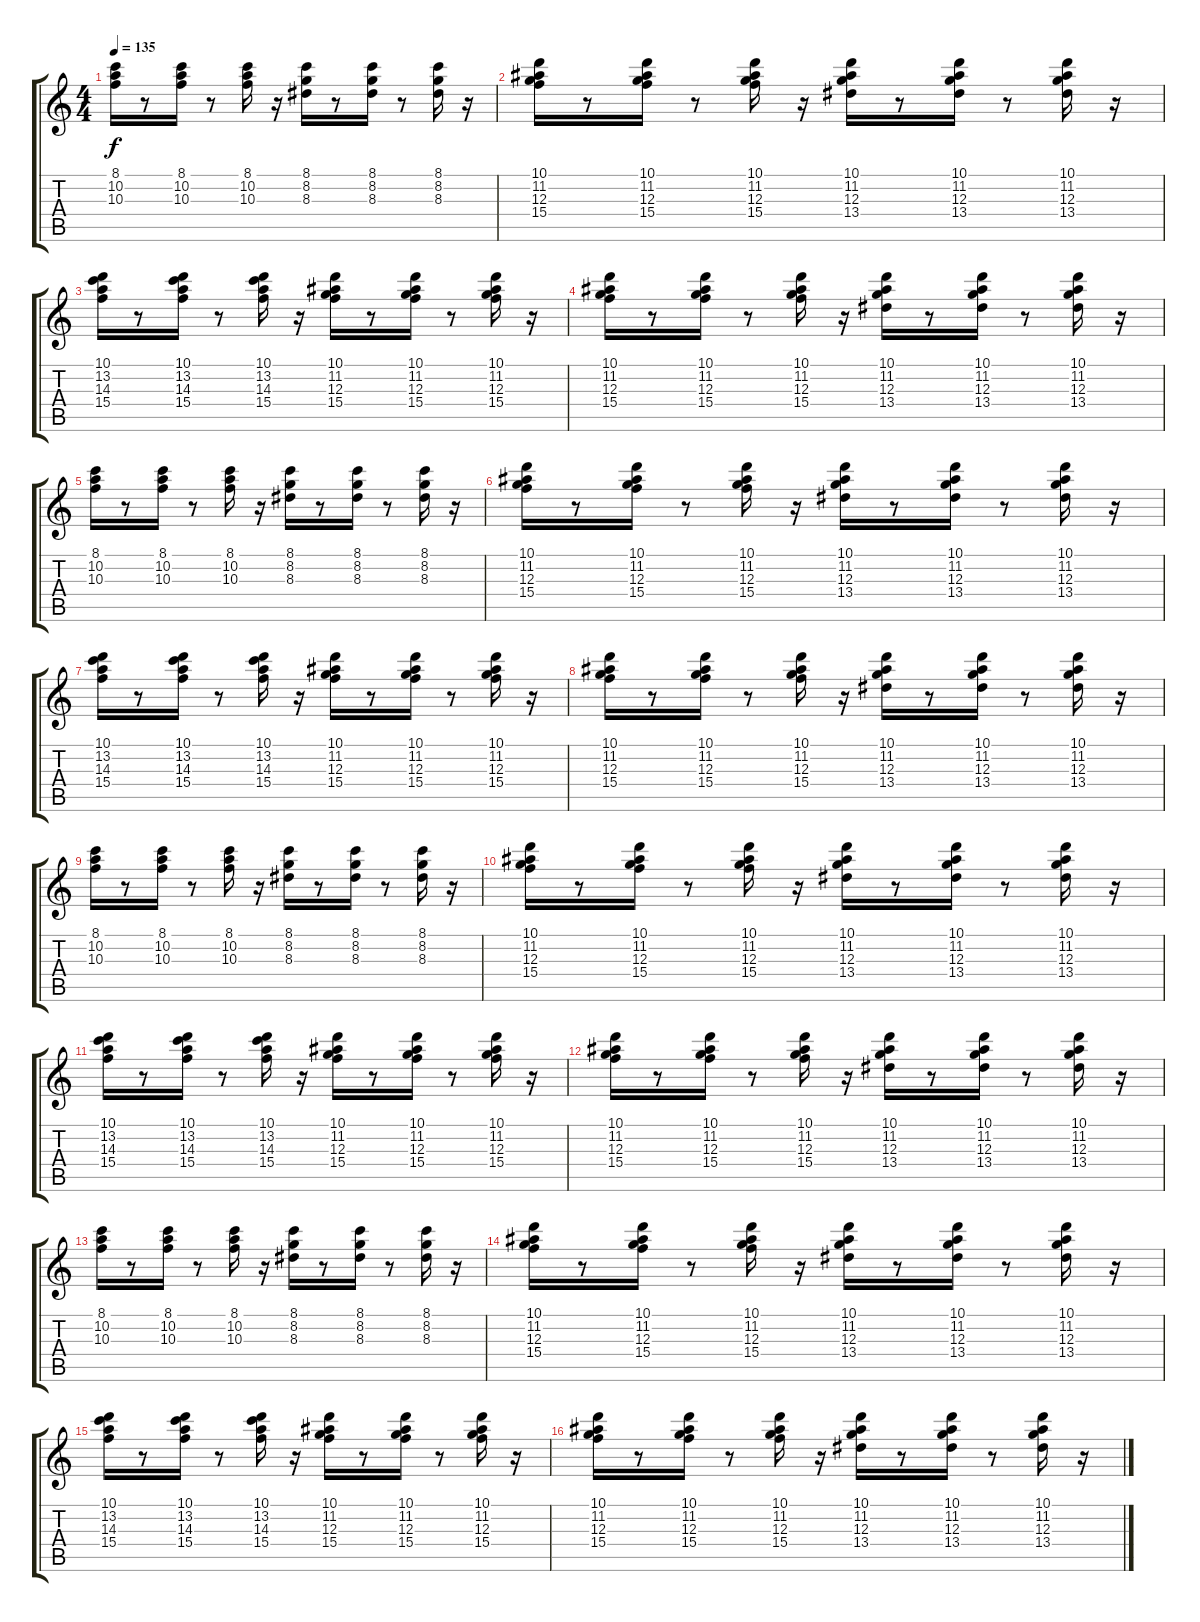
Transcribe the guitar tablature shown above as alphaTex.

\track "" {instrument slapbass2}
\staff {score tabs}
\tuning (E4 B3 G3 D3 A2 E2) {hide}
\ts (4 4)
\tempo 135
\clef g2
\ks c
(8.1 10.2 10.3).16{dy f} r.8 (8.1 10.2 10.3).16 r.8 (8.1 10.2 10.3).16 r.16 (8.1 8.2 8.3).16 r.8 (8.1 8.2 8.3).16 r.8 (8.1 8.2 8.3).16 r.16 |
(10.1 11.2 12.3 15.4).16 r.8 (10.1 11.2 12.3 15.4).16 r.8 (10.1 11.2 12.3 15.4).16 r.16 (10.1 11.2 12.3 13.4).16 r.8 (10.1 11.2 12.3 13.4).16 r.8 (10.1 11.2 12.3 13.4).16 r.16 |
(10.1 13.2 14.3 15.4).16 r.8 (10.1 13.2 14.3 15.4).16 r.8 (10.1 13.2 14.3 15.4).16 r.16 (10.1 11.2 12.3 15.4).16 r.8 (10.1 11.2 12.3 15.4).16 r.8 (10.1 11.2 12.3 15.4).16 r.16 |
(10.1 11.2 12.3 15.4).16 r.8 (10.1 11.2 12.3 15.4).16 r.8 (10.1 11.2 12.3 15.4).16 r.16 (10.1 11.2 12.3 13.4).16 r.8 (10.1 11.2 12.3 13.4).16 r.8 (10.1 11.2 12.3 13.4).16 r.16 |
(8.1 10.2 10.3).16 r.8 (8.1 10.2 10.3).16 r.8 (8.1 10.2 10.3).16 r.16 (8.1 8.2 8.3).16 r.8 (8.1 8.2 8.3).16 r.8 (8.1 8.2 8.3).16 r.16 |
(10.1 11.2 12.3 15.4).16 r.8 (10.1 11.2 12.3 15.4).16 r.8 (10.1 11.2 12.3 15.4).16 r.16 (10.1 11.2 12.3 13.4).16 r.8 (10.1 11.2 12.3 13.4).16 r.8 (10.1 11.2 12.3 13.4).16 r.16 |
(10.1 13.2 14.3 15.4).16 r.8 (10.1 13.2 14.3 15.4).16 r.8 (10.1 13.2 14.3 15.4).16 r.16 (10.1 11.2 12.3 15.4).16 r.8 (10.1 11.2 12.3 15.4).16 r.8 (10.1 11.2 12.3 15.4).16 r.16 |
(10.1 11.2 12.3 15.4).16 r.8 (10.1 11.2 12.3 15.4).16 r.8 (10.1 11.2 12.3 15.4).16 r.16 (10.1 11.2 12.3 13.4).16 r.8 (10.1 11.2 12.3 13.4).16 r.8 (10.1 11.2 12.3 13.4).16 r.16 |
(8.1 10.2 10.3).16 r.8 (8.1 10.2 10.3).16 r.8 (8.1 10.2 10.3).16 r.16 (8.1 8.2 8.3).16 r.8 (8.1 8.2 8.3).16 r.8 (8.1 8.2 8.3).16 r.16 |
(10.1 11.2 12.3 15.4).16 r.8 (10.1 11.2 12.3 15.4).16 r.8 (10.1 11.2 12.3 15.4).16 r.16 (10.1 11.2 12.3 13.4).16 r.8 (10.1 11.2 12.3 13.4).16 r.8 (10.1 11.2 12.3 13.4).16 r.16 |
(10.1 13.2 14.3 15.4).16 r.8 (10.1 13.2 14.3 15.4).16 r.8 (10.1 13.2 14.3 15.4).16 r.16 (10.1 11.2 12.3 15.4).16 r.8 (10.1 11.2 12.3 15.4).16 r.8 (10.1 11.2 12.3 15.4).16 r.16 |
(10.1 11.2 12.3 15.4).16 r.8 (10.1 11.2 12.3 15.4).16 r.8 (10.1 11.2 12.3 15.4).16 r.16 (10.1 11.2 12.3 13.4).16 r.8 (10.1 11.2 12.3 13.4).16 r.8 (10.1 11.2 12.3 13.4).16 r.16 |
(8.1 10.2 10.3).16 r.8 (8.1 10.2 10.3).16 r.8 (8.1 10.2 10.3).16 r.16 (8.1 8.2 8.3).16 r.8 (8.1 8.2 8.3).16 r.8 (8.1 8.2 8.3).16 r.16 |
(10.1 11.2 12.3 15.4).16 r.8 (10.1 11.2 12.3 15.4).16 r.8 (10.1 11.2 12.3 15.4).16 r.16 (10.1 11.2 12.3 13.4).16 r.8 (10.1 11.2 12.3 13.4).16 r.8 (10.1 11.2 12.3 13.4).16 r.16 |
(10.1 13.2 14.3 15.4).16 r.8 (10.1 13.2 14.3 15.4).16 r.8 (10.1 13.2 14.3 15.4).16 r.16 (10.1 11.2 12.3 15.4).16 r.8 (10.1 11.2 12.3 15.4).16 r.8 (10.1 11.2 12.3 15.4).16 r.16 |
(10.1 11.2 12.3 15.4).16 r.8 (10.1 11.2 12.3 15.4).16 r.8 (10.1 11.2 12.3 15.4).16 r.16 (10.1 11.2 12.3 13.4).16 r.8 (10.1 11.2 12.3 13.4).16 r.8 (10.1 11.2 12.3 13.4).16 r.16
